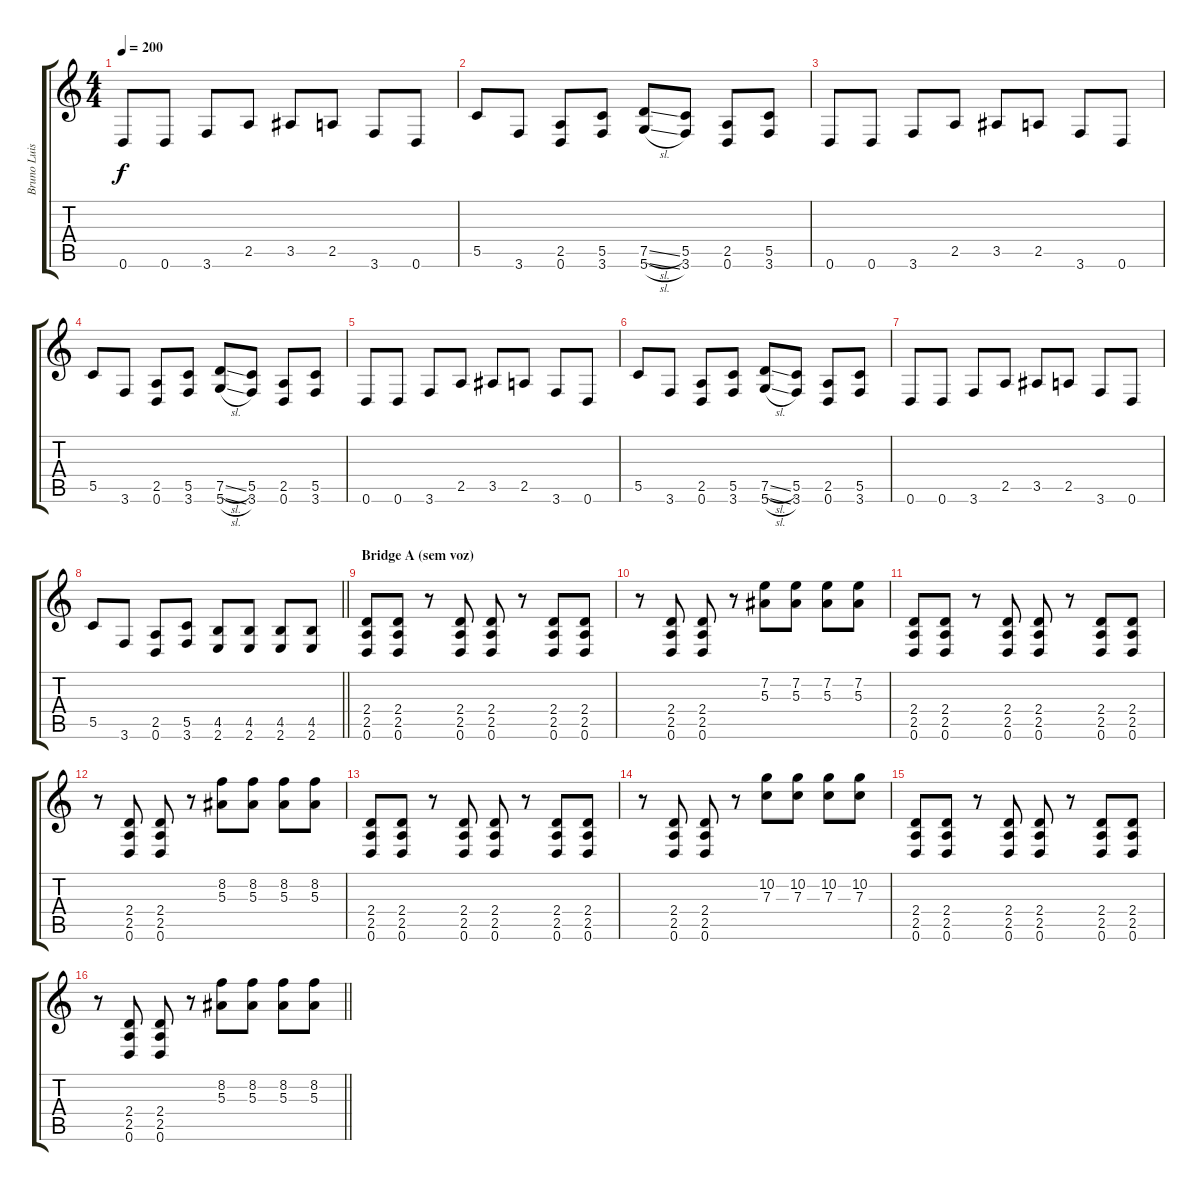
\track ("Bruno Luis" "Bruno Luis") {instrument distortionguitar}
\staff {score tabs}
\tuning (D4 A3 F3 C3 G2 D2) {hide}
\ts (4 4)
\tempo 200
\clef g2
\ks c
0.6.8{dy f} 0.6.8 3.6.8 2.5.8 3.5.8 2.5.8 3.6.8 0.6.8 |
5.5.8 3.6.8 (2.5 0.6).8 (5.5 3.6).8 (7.5{sl} 5.6{sl}).8 (5.5 3.6).8 (2.5 0.6).8 (5.5 3.6).8 |
0.6.8 0.6.8 3.6.8 2.5.8 3.5.8 2.5.8 3.6.8 0.6.8 |
5.5.8 3.6.8 (2.5 0.6).8 (5.5 3.6).8 (7.5{sl} 5.6{sl}).8 (5.5 3.6).8 (2.5 0.6).8 (5.5 3.6).8 |
0.6.8 0.6.8 3.6.8 2.5.8 3.5.8 2.5.8 3.6.8 0.6.8 |
5.5.8 3.6.8 (2.5 0.6).8 (5.5 3.6).8 (7.5{sl} 5.6{sl}).8 (5.5 3.6).8 (2.5 0.6).8 (5.5 3.6).8 |
0.6.8 0.6.8 3.6.8 2.5.8 3.5.8 2.5.8 3.6.8 0.6.8 |
\barLineRight lightlight
5.5.8 3.6.8 (2.5 0.6).8 (5.5 3.6).8 (4.5 2.6).8 (4.5 2.6).8 (4.5 2.6).8 (4.5 2.6).8 |
\section ("" "Bridge A (sem voz)")
(2.4 2.5 0.6).8 (2.4 2.5 0.6).8 r.8 (2.4 2.5 0.6).8 (2.4 2.5 0.6).8 r.8 (2.4 2.5 0.6).8 (2.4 2.5 0.6).8 |
r.8 (2.4 2.5 0.6).8 (2.4 2.5 0.6).8 r.8 (7.2 5.3).8 (7.2 5.3).8 (7.2 5.3).8 (7.2 5.3).8 |
(2.4 2.5 0.6).8 (2.4 2.5 0.6).8 r.8 (2.4 2.5 0.6).8 (2.4 2.5 0.6).8 r.8 (2.4 2.5 0.6).8 (2.4 2.5 0.6).8 |
r.8 (2.4 2.5 0.6).8 (2.4 2.5 0.6).8 r.8 (8.2 5.3).8 (8.2 5.3).8 (8.2 5.3).8 (8.2 5.3).8 |
(2.4 2.5 0.6).8 (2.4 2.5 0.6).8 r.8 (2.4 2.5 0.6).8 (2.4 2.5 0.6).8 r.8 (2.4 2.5 0.6).8 (2.4 2.5 0.6).8 |
r.8 (2.4 2.5 0.6).8 (2.4 2.5 0.6).8 r.8 (10.2 7.3).8 (10.2 7.3).8 (10.2 7.3).8 (10.2 7.3).8 |
(2.4 2.5 0.6).8 (2.4 2.5 0.6).8 r.8 (2.4 2.5 0.6).8 (2.4 2.5 0.6).8 r.8 (2.4 2.5 0.6).8 (2.4 2.5 0.6).8 |
\barLineRight lightlight
r.8 (2.4 2.5 0.6).8 (2.4 2.5 0.6).8 r.8 (8.2 5.3).8 (8.2 5.3).8 (8.2 5.3).8 (8.2 5.3).8
